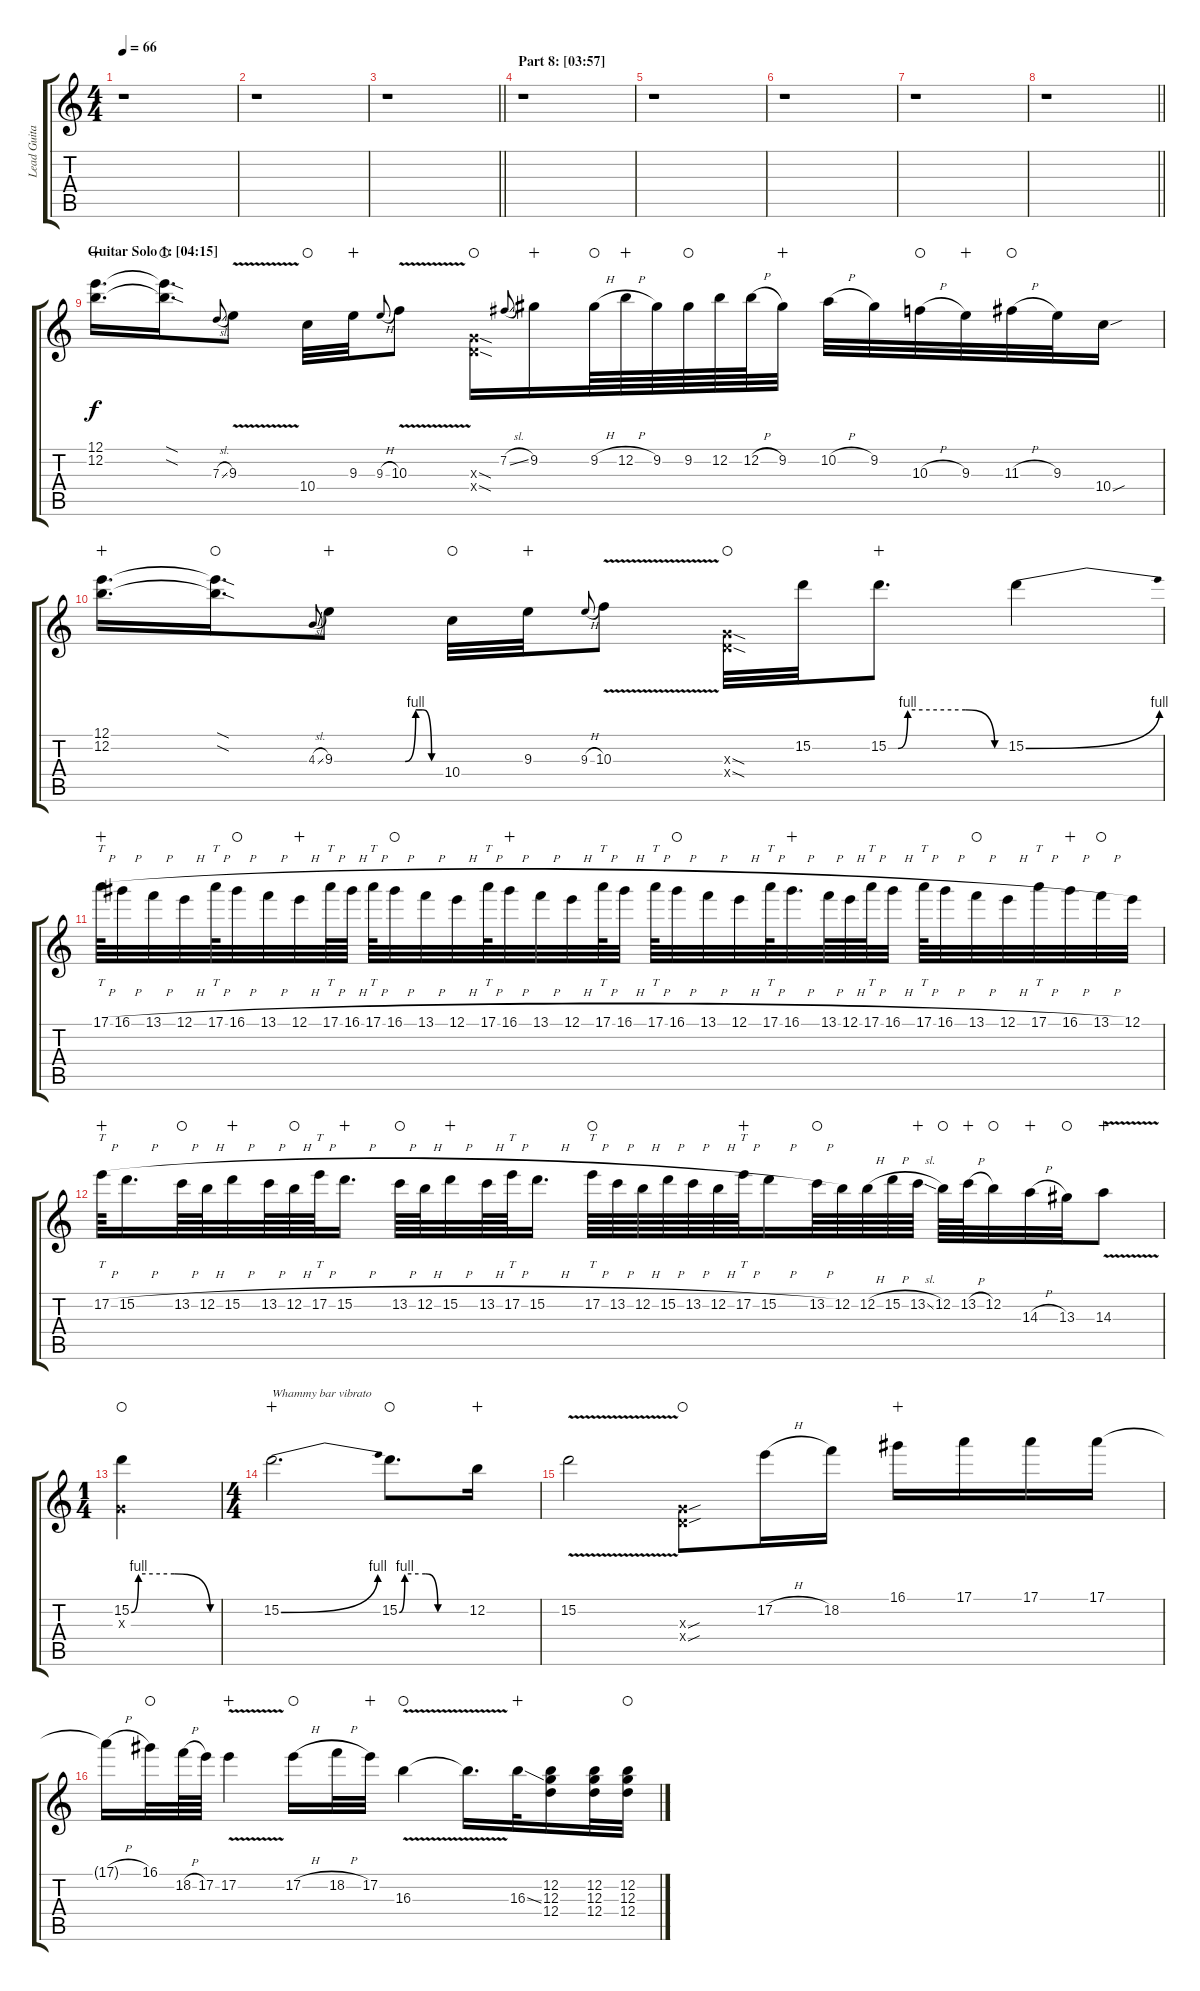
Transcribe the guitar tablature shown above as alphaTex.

\track ("Lead Guitar (Distortion w/ Wha)" "Lead Guita") {instrument overdrivenguitar}
\staff {score tabs}
\tuning (E4 B3 G3 D3 A2 E2) {hide}
\ts (4 4)
\tempo 66
\clef g2
\ks c
r.1{dy f} |
r.1 |
\barLineRight lightlight
r.1 |
\section ("" "Part 8: [03:57]")
r.1 |
r.1 |
r.1 |
r.1 |
\barLineRight lightlight
r.1 |
\section ("" "Guitar Solo 1: [04:15]")
(12.1 12.2).16{d wahc} (12.1{sod t} 12.2{sod t}).16{d waho} 7.3{sl}.8{gr onbeat} 9.3{v}.8 10.4.32{waho} 9.3.32{wahc} 9.3{h}.8{gr onbeat} 10.3{v}.8 (0.3{sod x} 0.4{sod x}).16{waho} 7.2{sl}.8{gr onbeat} 9.2.16{wahc} 9.2{h}.64{waho} 12.2{h}.64{wahc} 9.2.64 9.2.64{waho} 12.2.64 12.2{h}.64 9.2.32{wahc} 10.2{h}.32 9.2.32 10.3{h}.32{waho} 9.3.32{wahc} 11.3{h}.32{waho} 9.3.32 10.4{sou}.16 |
(12.1 12.2).16{d wahc} (12.1{sod t} 12.2{sod t}).16{d waho} 4.3{sl}.8{gr onbeat} 9.3{be (custom 0 0 40 0 46 4 50 4 55 0 60 0)}.8{wahc} 10.4.32{waho} 9.3.32{wahc} 9.3{h}.8{gr onbeat} 10.3{v}.8 (0.3{sod x} 0.4{sod x}).32{waho} 15.2.32 15.2{be (custom 0 0 5 0 10 4 40 4 55 0 60 0)}.8{d wahc} 15.2{be (bend 0 0 60 4)}.4 |
17.1{h}.64{tt wahc} 16.1{h}.32 13.1{h}.32 12.1{h}.32 17.1{h}.64{tt} 16.1{h}.32{waho} 13.1{h}.32 12.1{h}.32{wahc} 17.1{h}.64{tt} 16.1{h}.64 17.1{h}.64{tt} 16.1{h}.32{waho} 13.1{h}.32 12.1{h}.32 17.1{h}.64{tt} 16.1{h}.32{wahc} 13.1{h}.32 12.1{h}.32 17.1{h}.64{tt} 16.1{h}.32 17.1{h}.64{tt} 16.1{h}.32{waho} 13.1{h}.32 12.1{h}.32 17.1{h}.64{tt} 16.1{h}.32{d wahc} 13.1{h}.64 12.1{h}.64 17.1{h}.64{tt} 16.1{h}.32 17.1{h}.64{tt} 16.1{h}.32 13.1{h}.32{waho} 12.1{h}.32 17.1{h}.32{tt} 16.1{h}.32{wahc} 13.1{h}.32{waho} 12.1.32 |
17.2{h}.64{tt wahc} 15.2{h}.16{d} 13.2{h}.64{waho} 12.2{h}.64 15.2{h}.32{wahc} 13.2{h}.64 12.2{h}.64{waho} 17.2{h}.64{tt} 15.2{h}.16{d wahc} 13.2{h}.64{waho} 12.2{h}.64 15.2{h}.32{wahc} 13.2{h}.64 17.2{h}.64{tt} 15.2{h}.16{d} 17.2{h}.64{tt waho} 13.2{h}.64 12.2{h}.64 15.2{h}.64 13.2{h}.64 12.2{h}.64 17.2{h}.64{tt wahc} 15.2{h}.16 13.2{h}.64{waho} 12.2.64 12.2{h}.64 15.2{h}.64 13.2{sl}.64{wahc} 12.2.64{waho} 13.2{h}.64{wahc} 12.2.32{waho} 14.3{h}.32{wahc} 13.3.32{waho} 14.3{v}.8{wahc} |
\ts (1 4)
(15.2{be (custom 0 0 5 4 30 4 55 0 60 0)} 0.3{x}).4{waho} |
\ts (4 4)
15.2{be (bend 0 0 60 4)}.2{d txt "Whammy bar vibrato" wahc} 15.2{be (custom 0 0 5 4 24 4 35 0 60 0)}.8{d waho} 12.2.16{wahc} |
15.2{v}.2 (0.3{sou x} 0.4{sou x}).8{waho} 17.2{h}.16 18.2.16 16.1.16{wahc} 17.1.16 17.1.16 17.1.16 |
17.1{h t}.16 16.1.32{waho} 18.2{h}.64 17.2.64 17.2{v}.4{wahc} 17.2{h}.16{waho} 18.2{h}.32 17.2.32{wahc} 16.3{v}.4{waho} 16.3{t}.16{d} 16.3{ss}.32{wahc} (12.2 12.3 12.4).16 (12.2 12.3 12.4).32 (12.2 12.3 12.4).32{waho}
